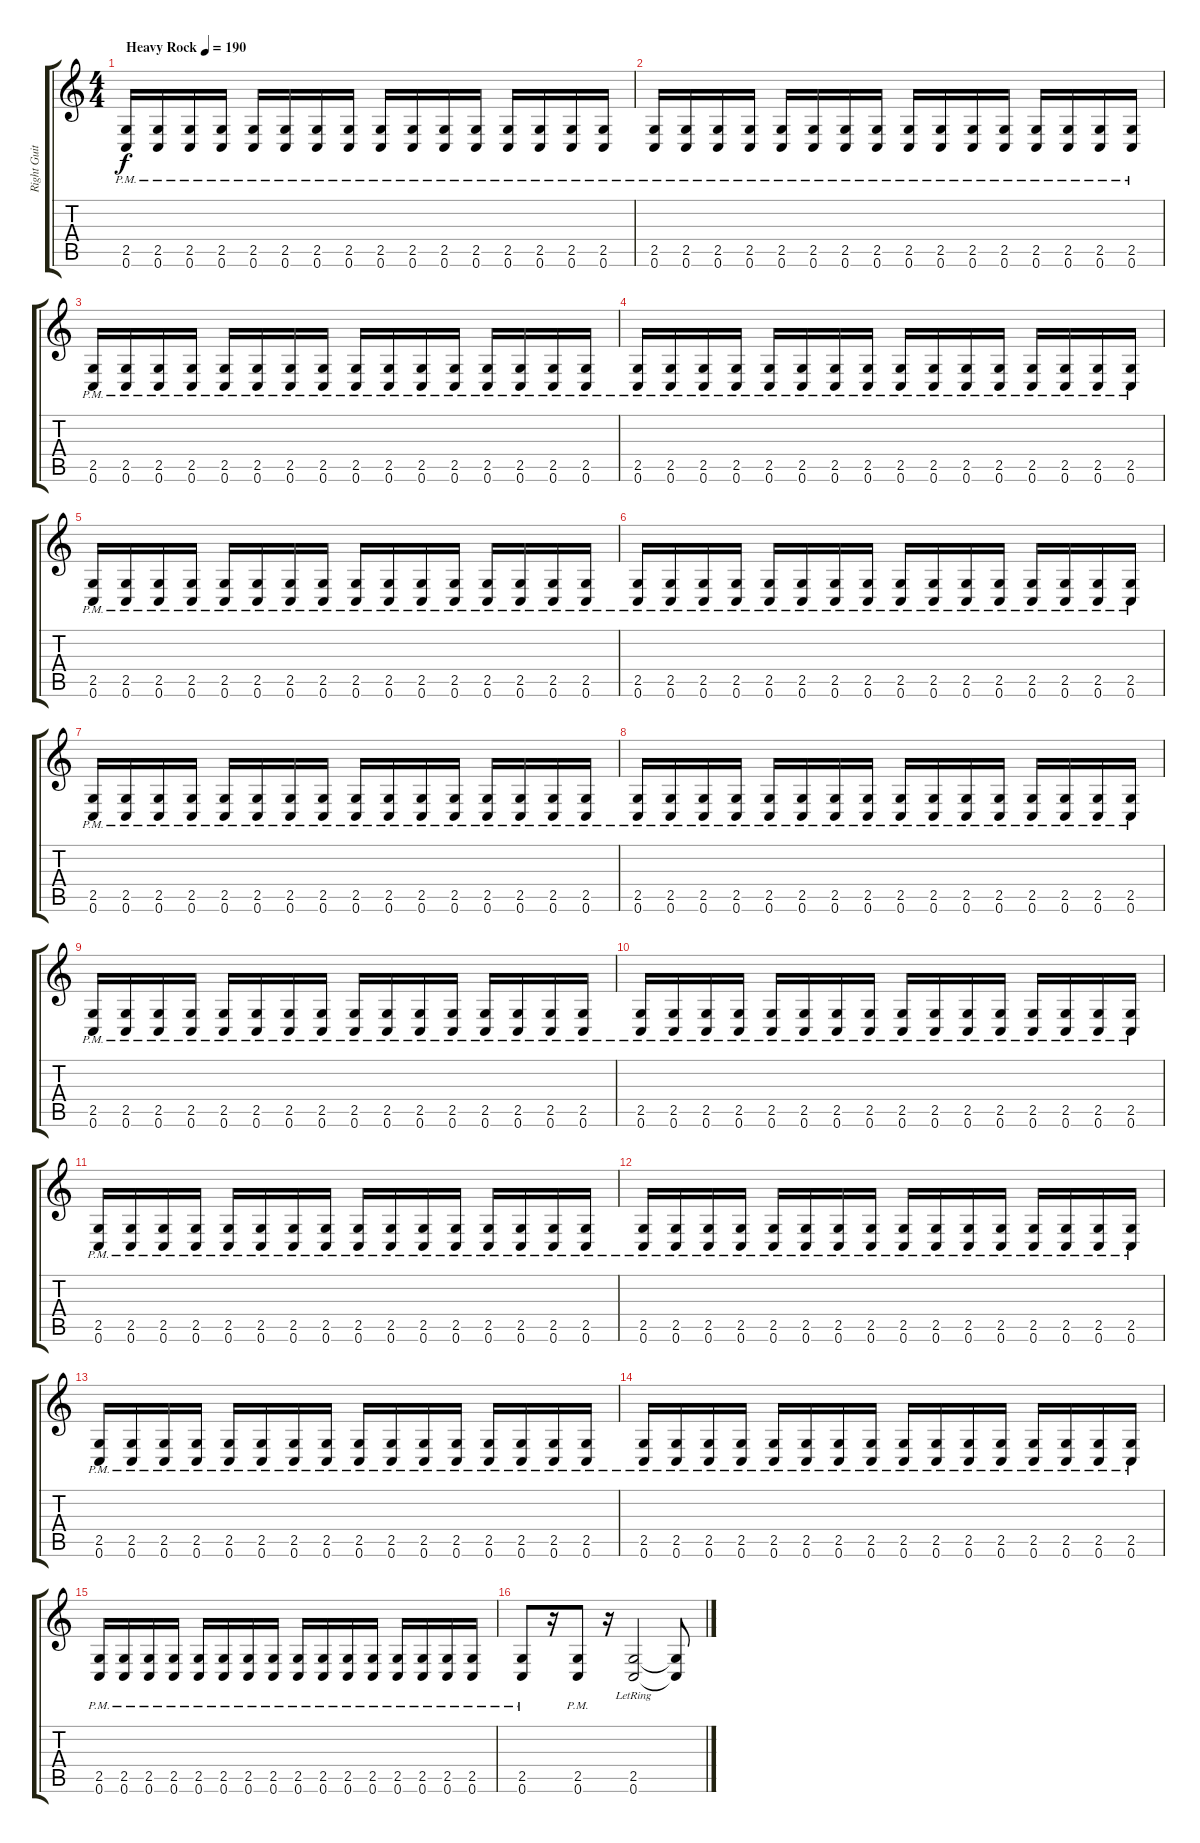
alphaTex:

\track ("Right Guitar" "Right Guit") {instrument distortionguitar}
\staff {score tabs}
\tuning (C4 G3 Eb3 Bb2 F2 C2) {hide}
\ts (4 4)
\tempo (190 "Heavy Rock")
\clef g2
\ks c
(2.5{pm} 0.6{pm}).16{dy f instrument distortionguitar} (2.5{pm} 0.6{pm}).16 (2.5{pm} 0.6{pm}).16 (2.5{pm} 0.6{pm}).16 (2.5{pm} 0.6{pm}).16 (2.5{pm} 0.6{pm}).16 (2.5{pm} 0.6{pm}).16 (2.5{pm} 0.6{pm}).16 (2.5{pm} 0.6{pm}).16 (2.5{pm} 0.6{pm}).16 (2.5{pm} 0.6{pm}).16 (2.5{pm} 0.6{pm}).16 (2.5{pm} 0.6{pm}).16 (2.5{pm} 0.6{pm}).16 (2.5{pm} 0.6{pm}).16 (2.5{pm} 0.6{pm}).16 |
(2.5{pm} 0.6{pm}).16 (2.5{pm} 0.6{pm}).16 (2.5{pm} 0.6{pm}).16 (2.5{pm} 0.6{pm}).16 (2.5{pm} 0.6{pm}).16 (2.5{pm} 0.6{pm}).16 (2.5{pm} 0.6{pm}).16 (2.5{pm} 0.6{pm}).16 (2.5{pm} 0.6{pm}).16 (2.5{pm} 0.6{pm}).16 (2.5{pm} 0.6{pm}).16 (2.5{pm} 0.6{pm}).16 (2.5{pm} 0.6{pm}).16 (2.5{pm} 0.6{pm}).16 (2.5{pm} 0.6{pm}).16 (2.5{pm} 0.6{pm}).16 |
(2.5{pm} 0.6{pm}).16 (2.5{pm} 0.6{pm}).16 (2.5{pm} 0.6{pm}).16 (2.5{pm} 0.6{pm}).16 (2.5{pm} 0.6{pm}).16 (2.5{pm} 0.6{pm}).16 (2.5{pm} 0.6{pm}).16 (2.5{pm} 0.6{pm}).16 (2.5{pm} 0.6{pm}).16 (2.5{pm} 0.6{pm}).16 (2.5{pm} 0.6{pm}).16 (2.5{pm} 0.6{pm}).16 (2.5{pm} 0.6{pm}).16 (2.5{pm} 0.6{pm}).16 (2.5{pm} 0.6{pm}).16 (2.5{pm} 0.6{pm}).16 |
(2.5{pm} 0.6{pm}).16 (2.5{pm} 0.6{pm}).16 (2.5{pm} 0.6{pm}).16 (2.5{pm} 0.6{pm}).16 (2.5{pm} 0.6{pm}).16 (2.5{pm} 0.6{pm}).16 (2.5{pm} 0.6{pm}).16 (2.5{pm} 0.6{pm}).16 (2.5{pm} 0.6{pm}).16 (2.5{pm} 0.6{pm}).16 (2.5{pm} 0.6{pm}).16 (2.5{pm} 0.6{pm}).16 (2.5{pm} 0.6{pm}).16 (2.5{pm} 0.6{pm}).16 (2.5{pm} 0.6{pm}).16 (2.5{pm} 0.6{pm}).16 |
(2.5{pm} 0.6{pm}).16 (2.5{pm} 0.6{pm}).16 (2.5{pm} 0.6{pm}).16 (2.5{pm} 0.6{pm}).16 (2.5{pm} 0.6{pm}).16 (2.5{pm} 0.6{pm}).16 (2.5{pm} 0.6{pm}).16 (2.5{pm} 0.6{pm}).16 (2.5{pm} 0.6{pm}).16 (2.5{pm} 0.6{pm}).16 (2.5{pm} 0.6{pm}).16 (2.5{pm} 0.6{pm}).16 (2.5{pm} 0.6{pm}).16 (2.5{pm} 0.6{pm}).16 (2.5{pm} 0.6{pm}).16 (2.5{pm} 0.6{pm}).16 |
(2.5{pm} 0.6{pm}).16 (2.5{pm} 0.6{pm}).16 (2.5{pm} 0.6{pm}).16 (2.5{pm} 0.6{pm}).16 (2.5{pm} 0.6{pm}).16 (2.5{pm} 0.6{pm}).16 (2.5{pm} 0.6{pm}).16 (2.5{pm} 0.6{pm}).16 (2.5{pm} 0.6{pm}).16 (2.5{pm} 0.6{pm}).16 (2.5{pm} 0.6{pm}).16 (2.5{pm} 0.6{pm}).16 (2.5{pm} 0.6{pm}).16 (2.5{pm} 0.6{pm}).16 (2.5{pm} 0.6{pm}).16 (2.5{pm} 0.6{pm}).16 |
(2.5{pm} 0.6{pm}).16 (2.5{pm} 0.6{pm}).16 (2.5{pm} 0.6{pm}).16 (2.5{pm} 0.6{pm}).16 (2.5{pm} 0.6{pm}).16 (2.5{pm} 0.6{pm}).16 (2.5{pm} 0.6{pm}).16 (2.5{pm} 0.6{pm}).16 (2.5{pm} 0.6{pm}).16 (2.5{pm} 0.6{pm}).16 (2.5{pm} 0.6{pm}).16 (2.5{pm} 0.6{pm}).16 (2.5{pm} 0.6{pm}).16 (2.5{pm} 0.6{pm}).16 (2.5{pm} 0.6{pm}).16 (2.5{pm} 0.6{pm}).16 |
(2.5{pm} 0.6{pm}).16 (2.5{pm} 0.6{pm}).16 (2.5{pm} 0.6{pm}).16 (2.5{pm} 0.6{pm}).16 (2.5{pm} 0.6{pm}).16 (2.5{pm} 0.6{pm}).16 (2.5{pm} 0.6{pm}).16 (2.5{pm} 0.6{pm}).16 (2.5{pm} 0.6{pm}).16 (2.5{pm} 0.6{pm}).16 (2.5{pm} 0.6{pm}).16 (2.5{pm} 0.6{pm}).16 (2.5{pm} 0.6{pm}).16 (2.5{pm} 0.6{pm}).16 (2.5{pm} 0.6{pm}).16 (2.5{pm} 0.6{pm}).16 |
(2.5{pm} 0.6{pm}).16 (2.5{pm} 0.6{pm}).16 (2.5{pm} 0.6{pm}).16 (2.5{pm} 0.6{pm}).16 (2.5{pm} 0.6{pm}).16 (2.5{pm} 0.6{pm}).16 (2.5{pm} 0.6{pm}).16 (2.5{pm} 0.6{pm}).16 (2.5{pm} 0.6{pm}).16 (2.5{pm} 0.6{pm}).16 (2.5{pm} 0.6{pm}).16 (2.5{pm} 0.6{pm}).16 (2.5{pm} 0.6{pm}).16 (2.5{pm} 0.6{pm}).16 (2.5{pm} 0.6{pm}).16 (2.5{pm} 0.6{pm}).16 |
(2.5{pm} 0.6{pm}).16 (2.5{pm} 0.6{pm}).16 (2.5{pm} 0.6{pm}).16 (2.5{pm} 0.6{pm}).16 (2.5{pm} 0.6{pm}).16 (2.5{pm} 0.6{pm}).16 (2.5{pm} 0.6{pm}).16 (2.5{pm} 0.6{pm}).16 (2.5{pm} 0.6{pm}).16 (2.5{pm} 0.6{pm}).16 (2.5{pm} 0.6{pm}).16 (2.5{pm} 0.6{pm}).16 (2.5{pm} 0.6{pm}).16 (2.5{pm} 0.6{pm}).16 (2.5{pm} 0.6{pm}).16 (2.5{pm} 0.6{pm}).16 |
(2.5{pm} 0.6{pm}).16 (2.5{pm} 0.6{pm}).16 (2.5{pm} 0.6{pm}).16 (2.5{pm} 0.6{pm}).16 (2.5{pm} 0.6{pm}).16 (2.5{pm} 0.6{pm}).16 (2.5{pm} 0.6{pm}).16 (2.5{pm} 0.6{pm}).16 (2.5{pm} 0.6{pm}).16 (2.5{pm} 0.6{pm}).16 (2.5{pm} 0.6{pm}).16 (2.5{pm} 0.6{pm}).16 (2.5{pm} 0.6{pm}).16 (2.5{pm} 0.6{pm}).16 (2.5{pm} 0.6{pm}).16 (2.5{pm} 0.6{pm}).16 |
(2.5{pm} 0.6{pm}).16 (2.5{pm} 0.6{pm}).16 (2.5{pm} 0.6{pm}).16 (2.5{pm} 0.6{pm}).16 (2.5{pm} 0.6{pm}).16 (2.5{pm} 0.6{pm}).16 (2.5{pm} 0.6{pm}).16 (2.5{pm} 0.6{pm}).16 (2.5{pm} 0.6{pm}).16 (2.5{pm} 0.6{pm}).16 (2.5{pm} 0.6{pm}).16 (2.5{pm} 0.6{pm}).16 (2.5{pm} 0.6{pm}).16 (2.5{pm} 0.6{pm}).16 (2.5{pm} 0.6{pm}).16 (2.5{pm} 0.6{pm}).16 |
(2.5{pm} 0.6{pm}).16 (2.5{pm} 0.6{pm}).16 (2.5{pm} 0.6{pm}).16 (2.5{pm} 0.6{pm}).16 (2.5{pm} 0.6{pm}).16 (2.5{pm} 0.6{pm}).16 (2.5{pm} 0.6{pm}).16 (2.5{pm} 0.6{pm}).16 (2.5{pm} 0.6{pm}).16 (2.5{pm} 0.6{pm}).16 (2.5{pm} 0.6{pm}).16 (2.5{pm} 0.6{pm}).16 (2.5{pm} 0.6{pm}).16 (2.5{pm} 0.6{pm}).16 (2.5{pm} 0.6{pm}).16 (2.5{pm} 0.6{pm}).16 |
(2.5{pm} 0.6{pm}).16 (2.5{pm} 0.6{pm}).16 (2.5{pm} 0.6{pm}).16 (2.5{pm} 0.6{pm}).16 (2.5{pm} 0.6{pm}).16 (2.5{pm} 0.6{pm}).16 (2.5{pm} 0.6{pm}).16 (2.5{pm} 0.6{pm}).16 (2.5{pm} 0.6{pm}).16 (2.5{pm} 0.6{pm}).16 (2.5{pm} 0.6{pm}).16 (2.5{pm} 0.6{pm}).16 (2.5{pm} 0.6{pm}).16 (2.5{pm} 0.6{pm}).16 (2.5{pm} 0.6{pm}).16 (2.5{pm} 0.6{pm}).16 |
(2.5{pm} 0.6{pm}).16 (2.5{pm} 0.6{pm}).16 (2.5{pm} 0.6{pm}).16 (2.5{pm} 0.6{pm}).16 (2.5{pm} 0.6{pm}).16 (2.5{pm} 0.6{pm}).16 (2.5{pm} 0.6{pm}).16 (2.5{pm} 0.6{pm}).16 (2.5{pm} 0.6{pm}).16 (2.5{pm} 0.6{pm}).16 (2.5{pm} 0.6{pm}).16 (2.5{pm} 0.6{pm}).16 (2.5{pm} 0.6{pm}).16 (2.5{pm} 0.6{pm}).16 (2.5{pm} 0.6{pm}).16 (2.5{pm} 0.6{pm}).16 |
(2.5{pm} 0.6{pm}).8 r.16 (2.5{pm} 0.6{pm}).8 r.16 (2.5{lr} 0.6).2 (2.5{t} 0.6{t}).8
